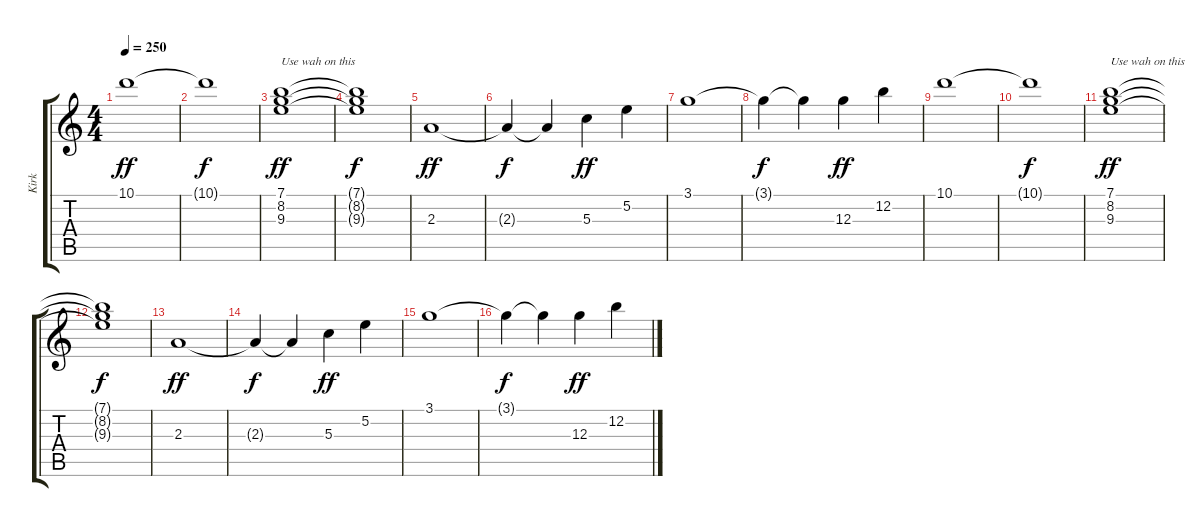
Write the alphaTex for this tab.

\track ("Kirk" "Kirk") {instrument distortionguitar}
\staff {score tabs}
\tuning (E4 B3 G3 D3 A2 E2) {hide}
\ts (4 4)
\tempo 250
\clef g2
\ks c
10.1.1{dy ff instrument electricguitarclean} |
10.1{t}.1{dy f instrument electricguitarclean} |
(7.1 8.2 9.3).1{txt "Use wah on this" dy ff instrument electricguitarclean} |
(7.1{t} 8.2{t} 9.3{t}).1{dy f instrument electricguitarclean} |
2.3.1{dy ff instrument electricguitarclean} |
2.3{t}.4{dy f instrument electricguitarclean} 2.3{t}.4{instrument electricguitarclean} 5.3.4{dy ff instrument electricguitarclean} 5.2.4{instrument electricguitarclean} |
3.1.1{instrument electricguitarclean} |
3.1{t}.4{dy f instrument electricguitarclean} 3.1{t}.4{instrument electricguitarclean} 12.3.4{dy ff instrument electricguitarclean} 12.2.4{instrument electricguitarclean} |
10.1.1{instrument electricguitarclean} |
10.1{t}.1{dy f instrument electricguitarclean} |
(7.1 8.2 9.3).1{txt "Use wah on this" dy ff instrument electricguitarclean} |
(7.1{t} 8.2{t} 9.3{t}).1{dy f instrument electricguitarclean} |
2.3.1{dy ff instrument electricguitarclean} |
2.3{t}.4{dy f instrument electricguitarclean} 2.3{t}.4{instrument electricguitarclean} 5.3.4{dy ff instrument electricguitarclean} 5.2.4{instrument electricguitarclean} |
3.1.1{instrument electricguitarclean} |
3.1{t}.4{dy f instrument electricguitarclean} 3.1{t}.4{instrument electricguitarclean} 12.3.4{dy ff instrument electricguitarclean} 12.2.4{instrument electricguitarclean}
